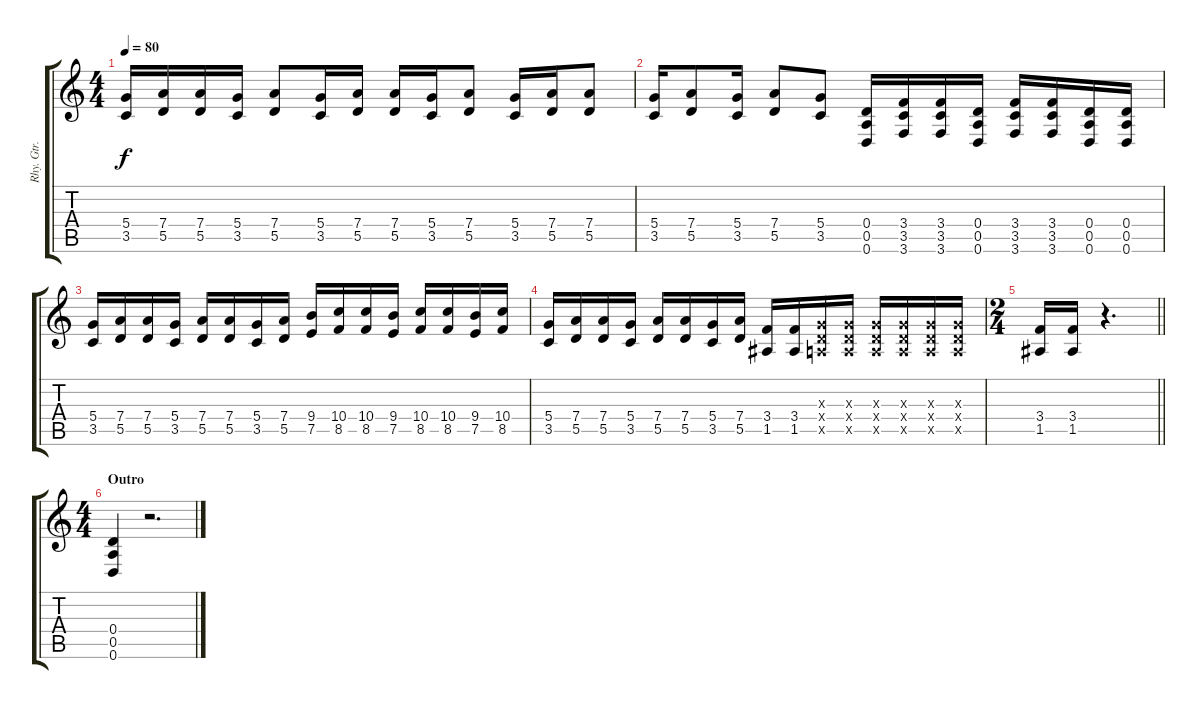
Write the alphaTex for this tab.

\track ("Rhy. Gtr. 1" "Rhy. Gtr. ") {instrument distortionguitar}
\staff {score tabs}
\tuning (E4 B3 G3 D3 A2 D2) {hide}
\ts (4 4)
\tempo 80
\clef g2
\ks c
(5.4 3.5).16{dy f} (7.4 5.5).16 (7.4 5.5).16 (5.4 3.5).16 (7.4 5.5).8 (5.4 3.5).16 (7.4 5.5).16 (7.4 5.5).16 (5.4 3.5).16 (7.4 5.5).8 (5.4 3.5).16 (7.4 5.5).16 (7.4 5.5).8 |
(5.4 3.5).16 (7.4 5.5).8 (5.4 3.5).16 (7.4 5.5).8 (5.4 3.5).8 (0.4 0.5 0.6).16 (3.4 3.5 3.6).16 (3.4 3.5 3.6).16 (0.4 0.5 0.6).16 (3.4 3.5 3.6).16 (3.4 3.5 3.6).16 (0.4 0.5 0.6).16 (0.4 0.5 0.6).16 |
(5.4 3.5).16 (7.4 5.5).16 (7.4 5.5).16 (5.4 3.5).16 (7.4 5.5).16 (7.4 5.5).16 (5.4 3.5).16 (7.4 5.5).16 (9.4 7.5).16 (10.4 8.5).16 (10.4 8.5).16 (9.4 7.5).16 (10.4 8.5).16 (10.4 8.5).16 (9.4 7.5).16 (10.4 8.5).16 |
(5.4 3.5).16 (7.4 5.5).16 (7.4 5.5).16 (5.4 3.5).16 (7.4 5.5).16 (7.4 5.5).16 (5.4 3.5).16 (7.4 5.5).16 (3.4 1.5).16 (3.4 1.5).16 (0.3{x} 0.4{x} 0.5{x}).16 (0.3{x} 0.4{x} 0.5{x}).16 (0.3{x} 0.4{x} 0.5{x}).16 (0.3{x} 0.4{x} 0.5{x}).16 (0.3{x} 0.4{x} 0.5{x}).16 (0.3{x} 0.4{x} 0.5{x}).16 |
\ts (2 4)
\barLineRight lightlight
(3.4 1.5).16 (3.4 1.5).16 r.4{d} |
\ts (4 4)
\section ("" "Outro")
(0.4 0.5 0.6).4 r.2{d}
